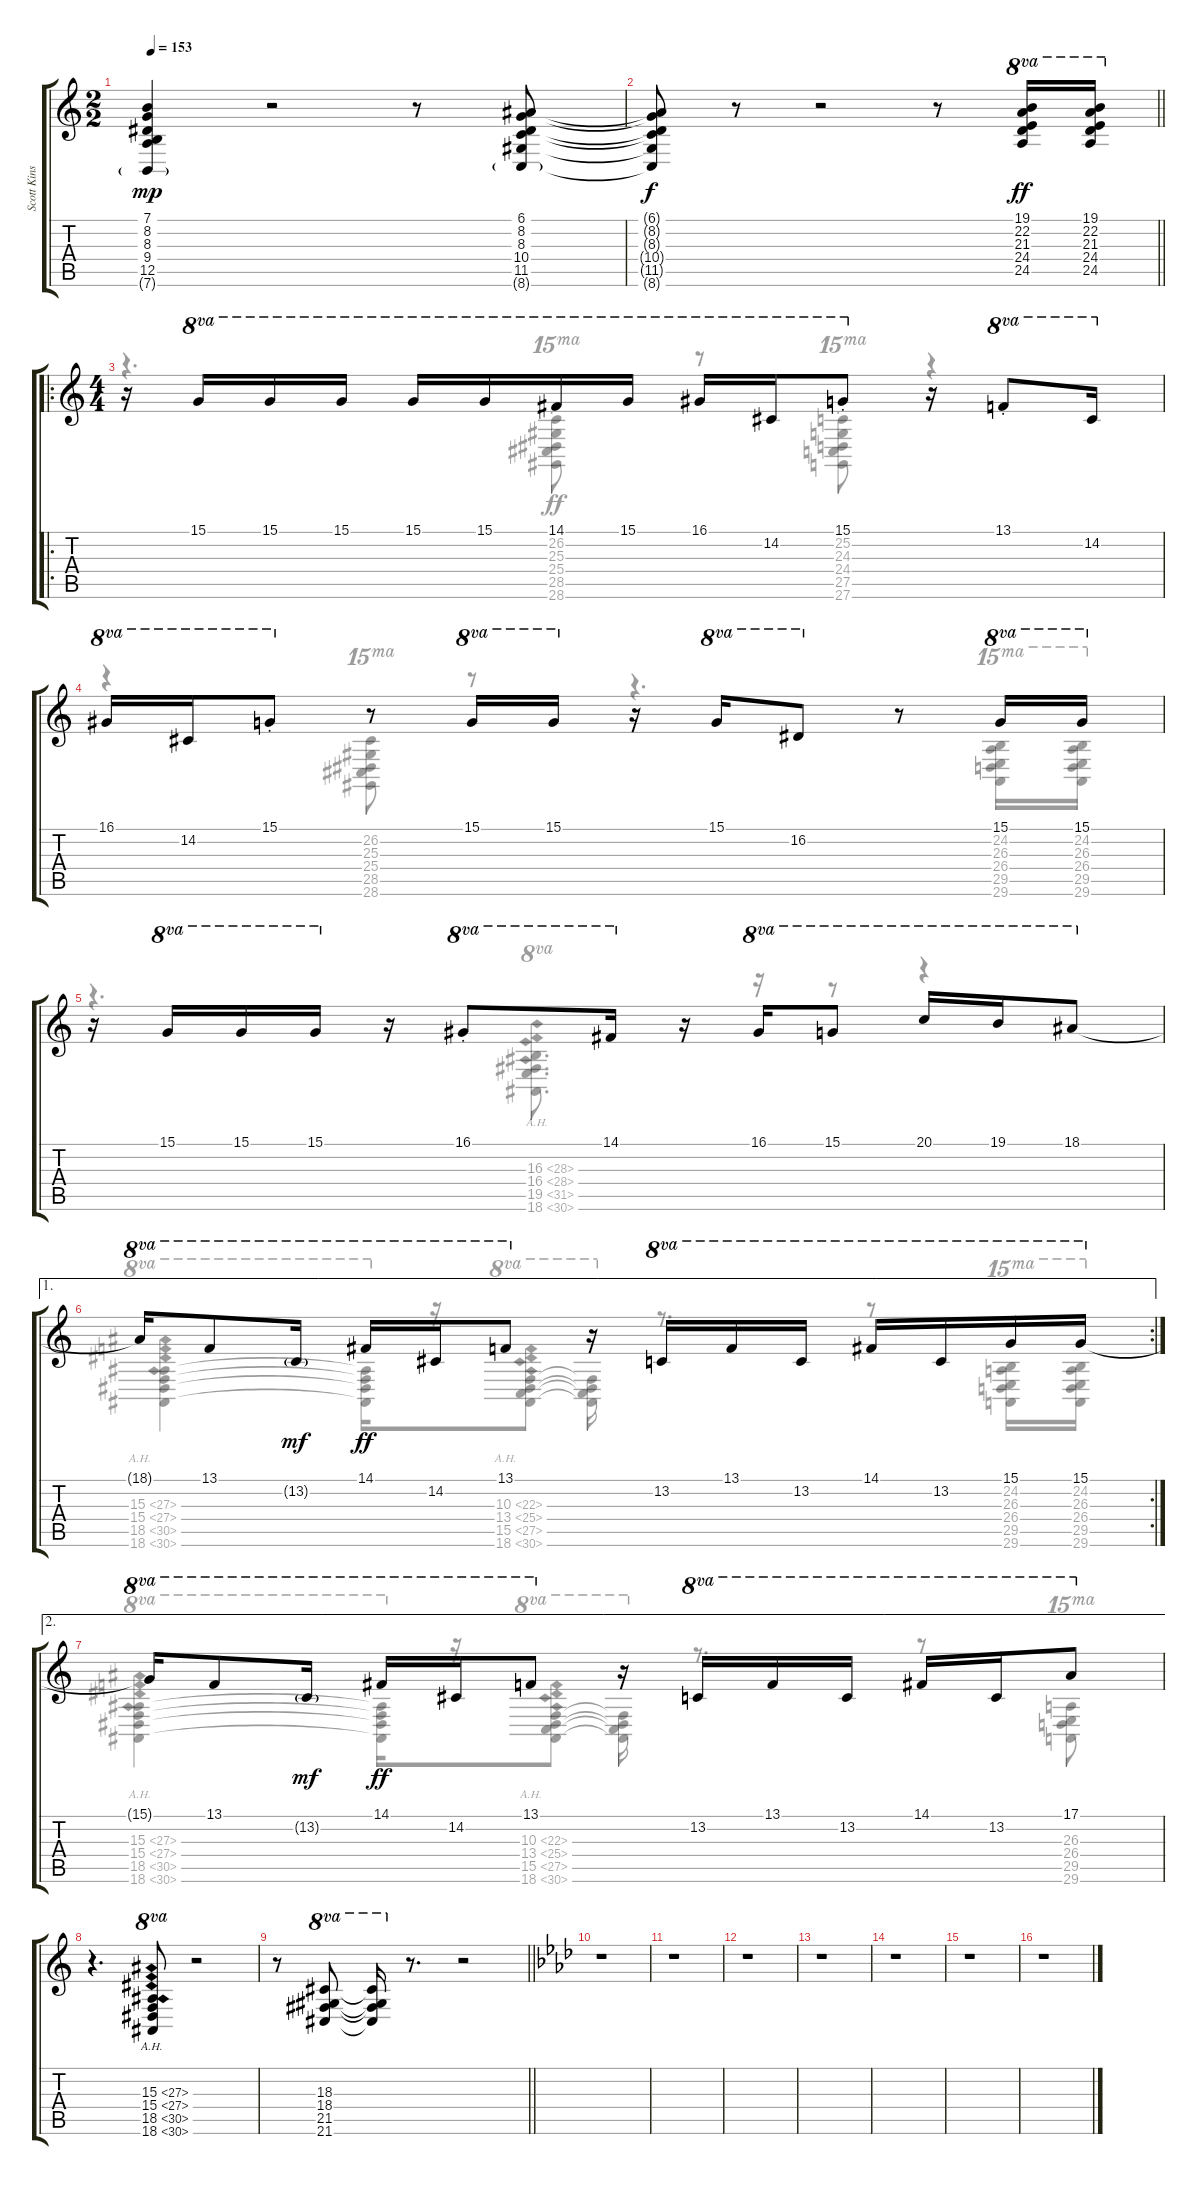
\track ("Scott Kinsey - Lead Synth" "Scott Kins") {instrument flute}
\staff {score tabs}
\tuning (E4 B3 G3 D3 A2 E2) {hide}
\voice
\ts (2 2)
\tempo 153
\clef g2
\ks c
(7.1 8.2 8.3 9.4 12.5 7.6{g}).4{dy mp} r.2 r.8 (6.1 8.2 8.3 10.4 11.5 8.6{g}).8 |
\barLineRight lightlight
(6.1{t} 8.2{t} 8.3{t} 10.4{t} 11.5{t} 8.6{t}).8{dy f} r.8 r.2 r.8 (19.1 22.2 21.3 24.4 24.5).16{ot 8va dy ff} (19.1 22.2 21.3 24.4 24.5).16{ot 8va} |
\ro
\ts (4 4)
r.16 15.1.16{ot 8va} 15.1.16{ot 8va} 15.1.16{ot 8va} 15.1.16{ot 8va} 15.1.16{ot 8va} 14.1.16{ot 8va} 15.1.16{ot 8va} 16.1.16{ot 8va} 14.2.16{ot 8va} 15.1{st}.8{ot 8va} r.16 13.1{st}.8{ot 8va} 14.2.16{ot 8va} |
16.1.16{ot 8va} 14.2.16{ot 8va} 15.1{st}.8{ot 8va} r.8 15.1.16{ot 8va} 15.1.16{ot 8va} r.16 15.1.16{ot 8va} 16.2.8{ot 8va} r.8 15.1.16{ot 8va} 15.1.16{ot 8va} |
r.16 15.1.16{ot 8va} 15.1.16{ot 8va} 15.1.16{ot 8va} r.16 16.1{st}.8{ot 8va} 14.1.16{ot 8va} r.16 16.1.16{ot 8va} 15.1.8{ot 8va} 20.1.16{ot 8va} 19.1.16{ot 8va} 18.1.8{ot 8va} |
\ae 1
\rc 2
18.1{t}.16{ot 8va} 13.1.8{ot 8va} 13.2{g}.16{ot 8va dy mf} 14.1.16{ot 8va dy ff} 14.2.16{ot 8va} 13.1.8{ot 8va} r.16 13.2.16{ot 8va} 13.1.16{ot 8va} 13.2.16{ot 8va} 14.1.16{ot 8va} 13.2.16{ot 8va} 15.1.16{ot 8va} 15.1.16{ot 8va} |
\ae 2
15.1{t}.16{ot 8va} 13.1.8{ot 8va} 13.2{g}.16{ot 8va dy mf} 14.1.16{ot 8va dy ff} 14.2.16{ot 8va} 13.1.8{ot 8va} r.16 13.2.16{ot 8va} 13.1.16{ot 8va} 13.2.16{ot 8va} 14.1.16{ot 8va} 13.2.16{ot 8va} 17.1.8{ot 8va} |
r.4{d} (15.3{ah 12} 15.4{ah 12} 18.5{ah 12} 18.6{ah 12}).8{ot 8va} r.2 |
\barLineRight lightlight
r.8 (18.3 18.4 21.5 21.6).8{ot 8va} (18.3{t} 18.4{t} 21.5{t} 21.6{t}).16{ot 8va} r.8{d} r.2 |
\ks ab
r.1 |
r.1 |
r.1 |
r.1 |
r.1 |
r.1 |
r.1
\voice
\clef g2
\ottava regular
\simile none
\ks c
|
\barLineRight lightlight
|
r.4{d} (26.2{st} 25.3{st} 25.4{st} 28.5{st} 28.6{st}).8{ot 15ma} r.8 (25.2{st} 24.3{st} 24.4{st} 27.5{st} 27.6{st}).8{ot 15ma} r.4 |
r.4 (26.2 25.3 25.4 28.5 28.6).8{ot 15ma} r.8 r.4{d} (24.2 26.3 26.4 29.5 29.6).16{ot 15ma} (24.2 26.3 26.4 29.5 29.6).16{ot 15ma} |
r.4{d} (16.3{ah 12} 16.4{ah 12} 19.5{ah 12} 18.6{ah 12}).8{d ot 8va} r.16 r.8 r.4 |
(15.3{ah 12} 15.4{ah 12} 18.5{ah 12} 18.6{ah 12}).4{ot 8va} (15.3{t} 15.4{t} 18.5{t} 18.6{t}).16{ot 8va} r.16 (10.3{ah 12} 13.4{ah 12} 15.5{ah 12} 18.6{ah 12}).8{ot 8va} (10.3{t} 13.4{t} 15.5{t} 18.6{t}).16{ot 8va} r.8{d} r.8 (24.2 26.3 26.4 29.5 29.6).16{ot 15ma} (24.2 26.3 26.4 29.5 29.6).16{ot 15ma} |
(15.3{ah 12} 15.4{ah 12} 18.5{ah 12} 18.6{ah 12}).4{ot 8va} (15.3{t} 15.4{t} 18.5{t} 18.6{t}).16{ot 8va} r.16 (10.3{ah 12} 13.4{ah 12} 15.5{ah 12} 18.6{ah 12}).8{ot 8va} (10.3{t} 13.4{t} 15.5{t} 18.6{t}).16{ot 8va} r.8{d} r.8 (26.3 26.4 29.5 29.6).8{ot 15ma} |
|
\barLineRight lightlight
|
\ks ab
|
|
|
|
|
|
